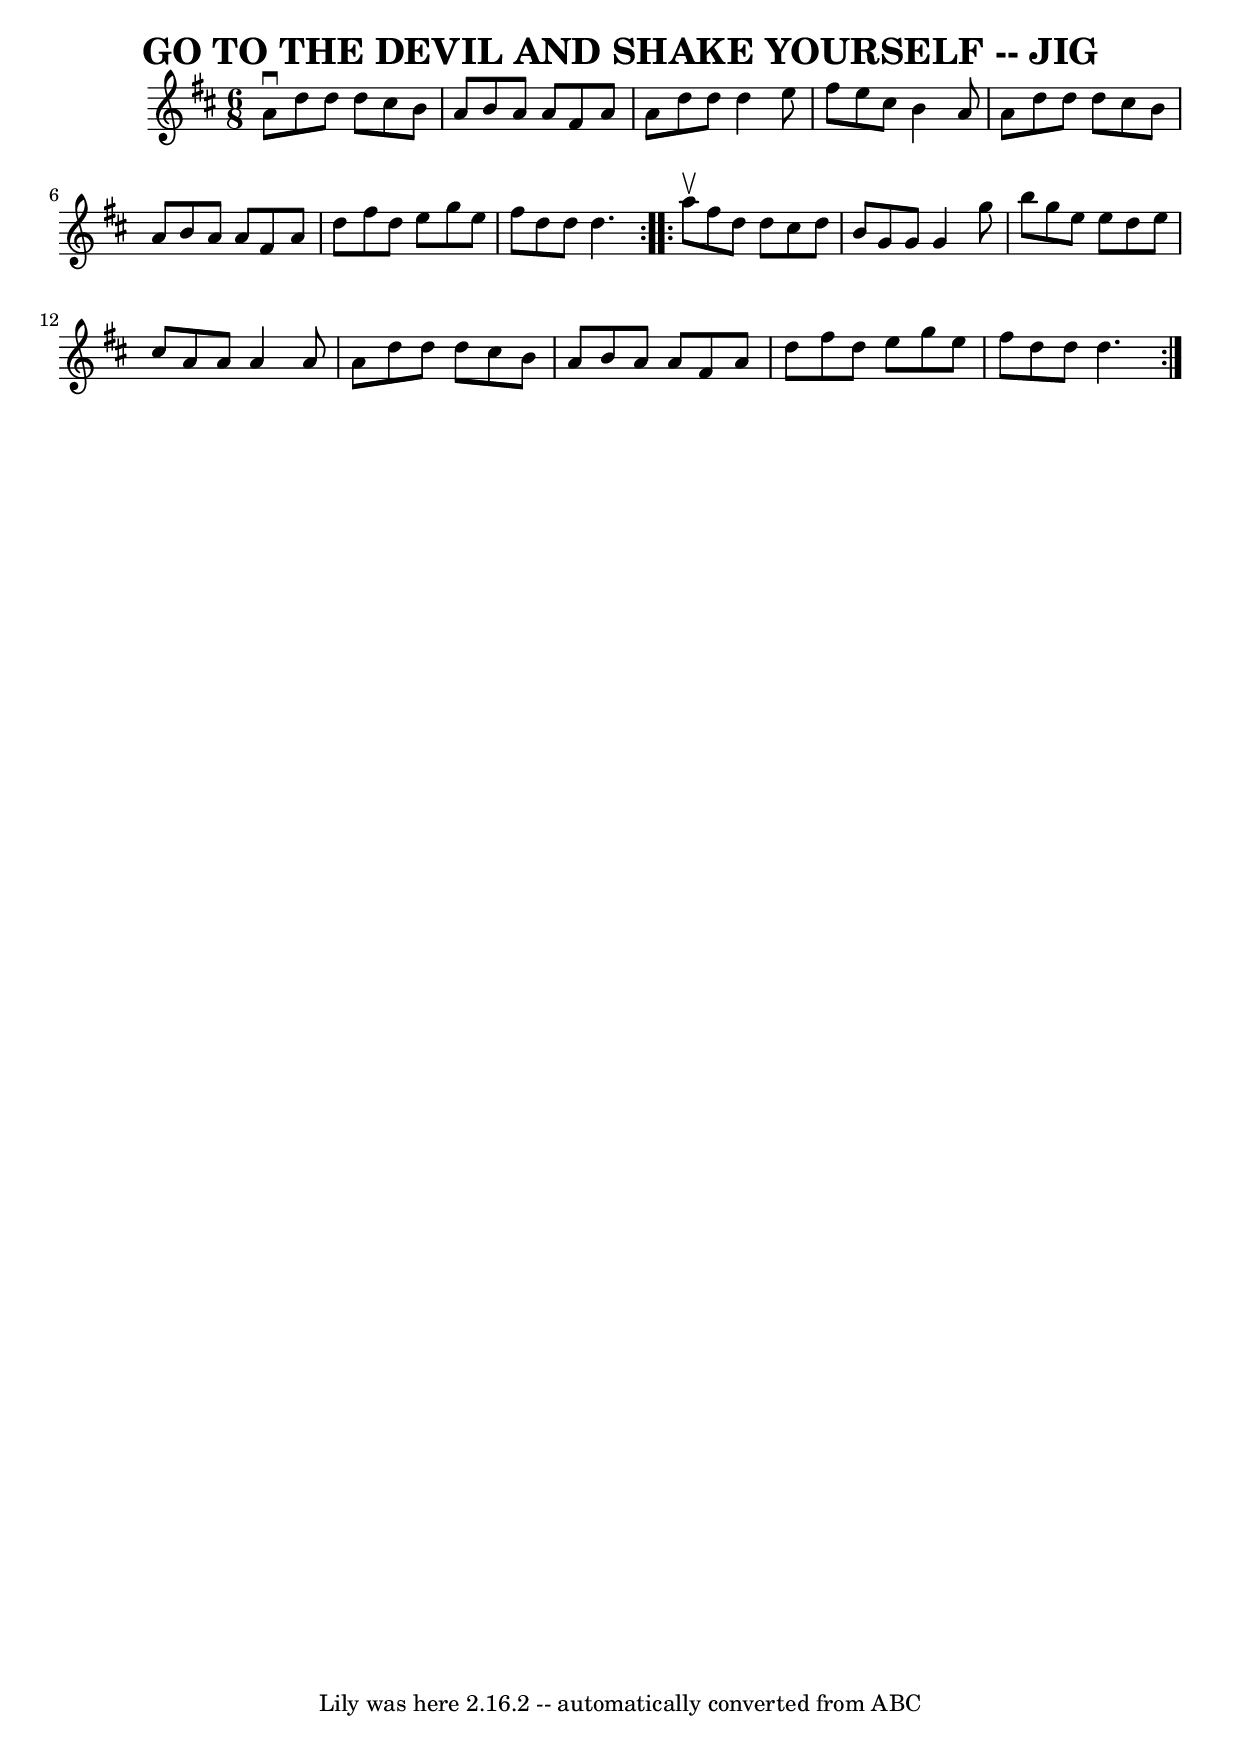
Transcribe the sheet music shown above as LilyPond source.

\version "2.16.2"
\include "Mammoth.ily"
\header {
	%% book = "Ryan's Mammoth Collection of Fiddle Tunes"
	crossRefNumber = "1"
	footnotes = ""
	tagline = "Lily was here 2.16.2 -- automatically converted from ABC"
	title = "GO TO THE DEVIL AND SHAKE YOURSELF -- JIG"
}
voicedefault =  {


\repeat volta 2 {
\time 6/8 
\key d \major a'8^\downbow d''8 d''8 d''8 cis''8 b'8 
   |
 a'8 b'8 a'8 a'8 fis'8 a'8    |
 a'8    
d''8 d''8 d''4 e''8    |
 fis''8 e''8 cis''8 b'4    
a'8        |
 a'8 d''8 d''8 d''8 cis''8 b'8    |
  
 a'8 b'8 a'8 a'8 fis'8 a'8    |
 d''8 fis''8 d''8  
 e''8 g''8 e''8    |
 fis''8 d''8 d''8 d''4.    }     
\repeat volta 2 { a''8^\upbow fis''8 d''8 d''8 cis''8 d''8    
|
 b'8 g'8 g'8 g'4 g''8    |
 b''8 g''8 e''8  
 e''8 d''8 e''8    |
 cis''8 a'8 a'8 a'4 a'8        
|
 a'8 d''8 d''8 d''8 cis''8 b'8    |
 a'8    
b'8 a'8 a'8 fis'8 a'8    |
 d''8 fis''8 d''8 e''8  
 g''8 e''8    |
 fis''8 d''8 d''8 d''4.    }   
}

\score{
    <<

	\context Staff="default"
	{
	    \voicedefault 
	}

    >>
	\layout {
	}
	\midi {}
}
